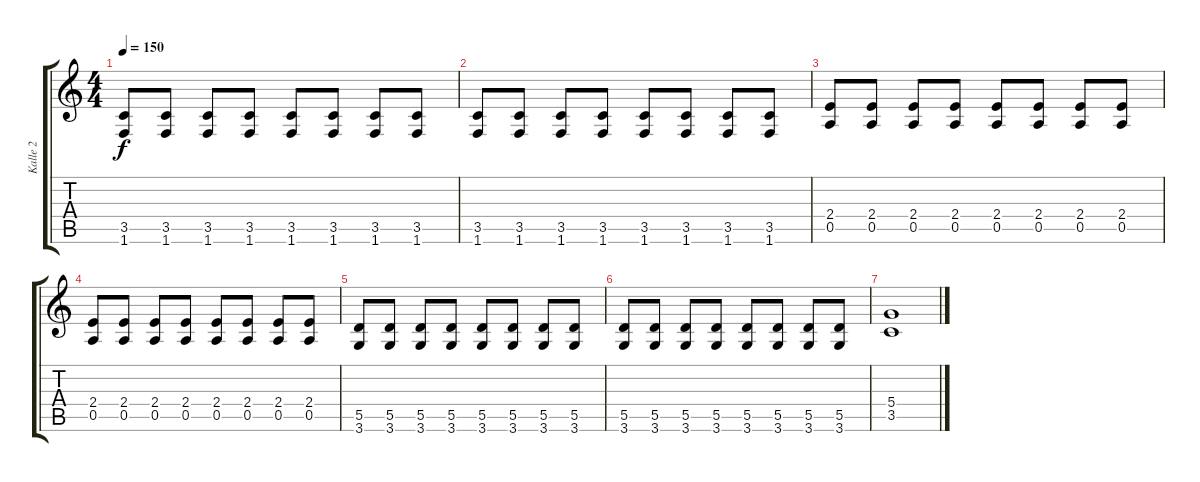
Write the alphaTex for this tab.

\track ("Kalle 2" "Kalle 2") {instrument distortionguitar}
\staff {score tabs}
\tuning (E4 B3 G3 D3 A2 E2) {hide}
\ts (4 4)
\tempo 150
\clef g2
\ks c
(3.5 1.6).8{dy f} (3.5 1.6).8 (3.5 1.6).8 (3.5 1.6).8 (3.5 1.6).8 (3.5 1.6).8 (3.5 1.6).8 (3.5 1.6).8 |
(3.5 1.6).8 (3.5 1.6).8 (3.5 1.6).8 (3.5 1.6).8 (3.5 1.6).8 (3.5 1.6).8 (3.5 1.6).8 (3.5 1.6).8 |
(2.4 0.5).8 (2.4 0.5).8 (2.4 0.5).8 (2.4 0.5).8 (2.4 0.5).8 (2.4 0.5).8 (2.4 0.5).8 (2.4 0.5).8 |
(2.4 0.5).8 (2.4 0.5).8 (2.4 0.5).8 (2.4 0.5).8 (2.4 0.5).8 (2.4 0.5).8 (2.4 0.5).8 (2.4 0.5).8 |
(5.5 3.6).8 (5.5 3.6).8 (5.5 3.6).8 (5.5 3.6).8 (5.5 3.6).8 (5.5 3.6).8 (5.5 3.6).8 (5.5 3.6).8 |
(5.5 3.6).8 (5.5 3.6).8 (5.5 3.6).8 (5.5 3.6).8 (5.5 3.6).8 (5.5 3.6).8 (5.5 3.6).8 (5.5 3.6).8 |
(5.4 3.5).1
